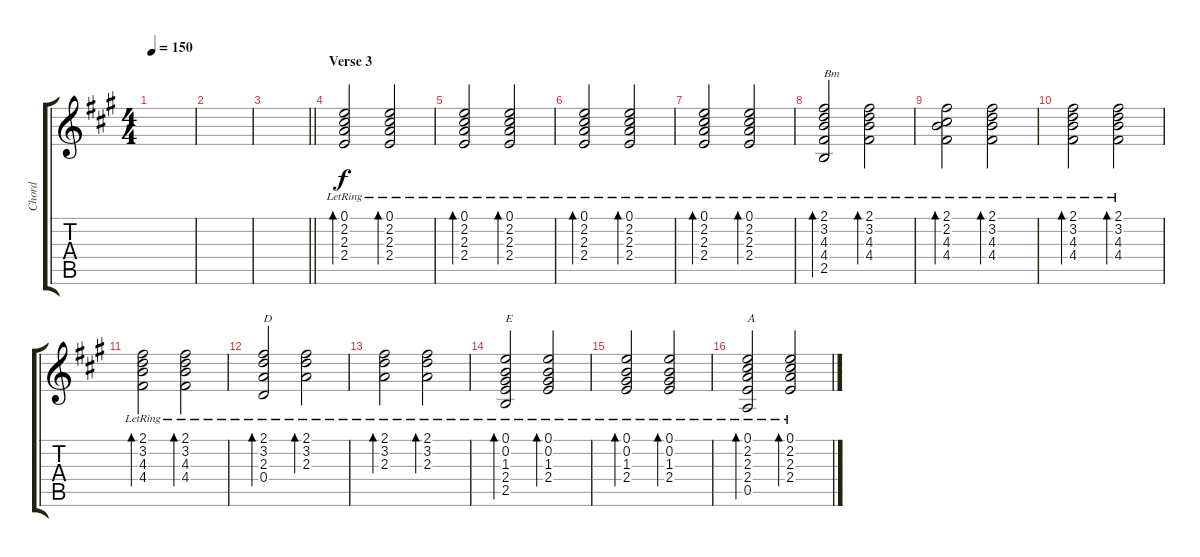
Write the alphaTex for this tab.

\track ("Chord " "Chord ") {instrument electricguitarmuted}
\staff {score tabs}
\tuning (E4 B3 G3 D3 A2 E2) {hide}
\ts (4 4)
\tempo 150
\clef g2
\ks a
|
|
\barLineRight lightlight
|
\section ("" "Verse 3")
(0.1{lr} 2.2{lr} 2.3{lr} 2.4{lr}).2{bd 60} (0.1{lr} 2.2{lr} 2.3{lr} 2.4{lr}).2{bd 60} |
(0.1{lr} 2.2{lr} 2.3{lr} 2.4{lr}).2{bd 60} (0.1{lr} 2.2{lr} 2.3{lr} 2.4{lr}).2{bd 60} |
(0.1{lr} 2.2{lr} 2.3{lr} 2.4{lr}).2{bd 60} (0.1{lr} 2.2{lr} 2.3{lr} 2.4{lr}).2{bd 60} |
(0.1{lr} 2.2{lr} 2.3{lr} 2.4{lr}).2{bd 60} (0.1{lr} 2.2{lr} 2.3{lr} 2.4{lr}).2{bd 60} |
(2.1{lr} 3.2{lr} 4.3{lr} 4.4{lr} 2.5{lr}).2{bd 60 txt "Bm"} (2.1{lr} 3.2{lr} 4.3{lr} 4.4{lr}).2{bd 60} |
(2.1{lr} 2.2{lr} 4.3{lr} 4.4{lr}).2{bd 60} (2.1{lr} 3.2{lr} 4.3{lr} 4.4{lr}).2{bd 60} |
(2.1{lr} 3.2{lr} 4.3{lr} 4.4{lr}).2{bd 60} (2.1{lr} 3.2{lr} 4.3{lr} 4.4{lr}).2{bd 60} |
(2.1{lr} 3.2{lr} 4.3{lr} 4.4{lr}).2{bd 60} (2.1{lr} 3.2{lr} 4.3{lr} 4.4{lr}).2{bd 60} |
(2.1{lr} 3.2{lr} 2.3{lr} 0.4{lr}).2{bd 60 txt "D"} (2.1{lr} 3.2{lr} 2.3{lr}).2{bd 60} |
(2.1{lr} 3.2{lr} 2.3{lr}).2{bd 60} (2.1{lr} 3.2{lr} 2.3{lr}).2{bd 60} |
(0.1{lr} 0.2{lr} 1.3{lr} 2.4{lr} 2.5{lr}).2{bd 60 txt "E"} (0.1{lr} 0.2{lr} 1.3{lr} 2.4{lr}).2{bd 60} |
(0.1{lr} 0.2{lr} 1.3{lr} 2.4{lr}).2{bd 60} (0.1{lr} 0.2{lr} 1.3{lr} 2.4{lr}).2{bd 60} |
(0.1{lr} 2.2{lr} 2.3{lr} 2.4{lr} 0.5{lr}).2{bd 60 txt "A"} (0.1{lr} 2.2{lr} 2.3{lr} 2.4{lr}).2{bd 60}
